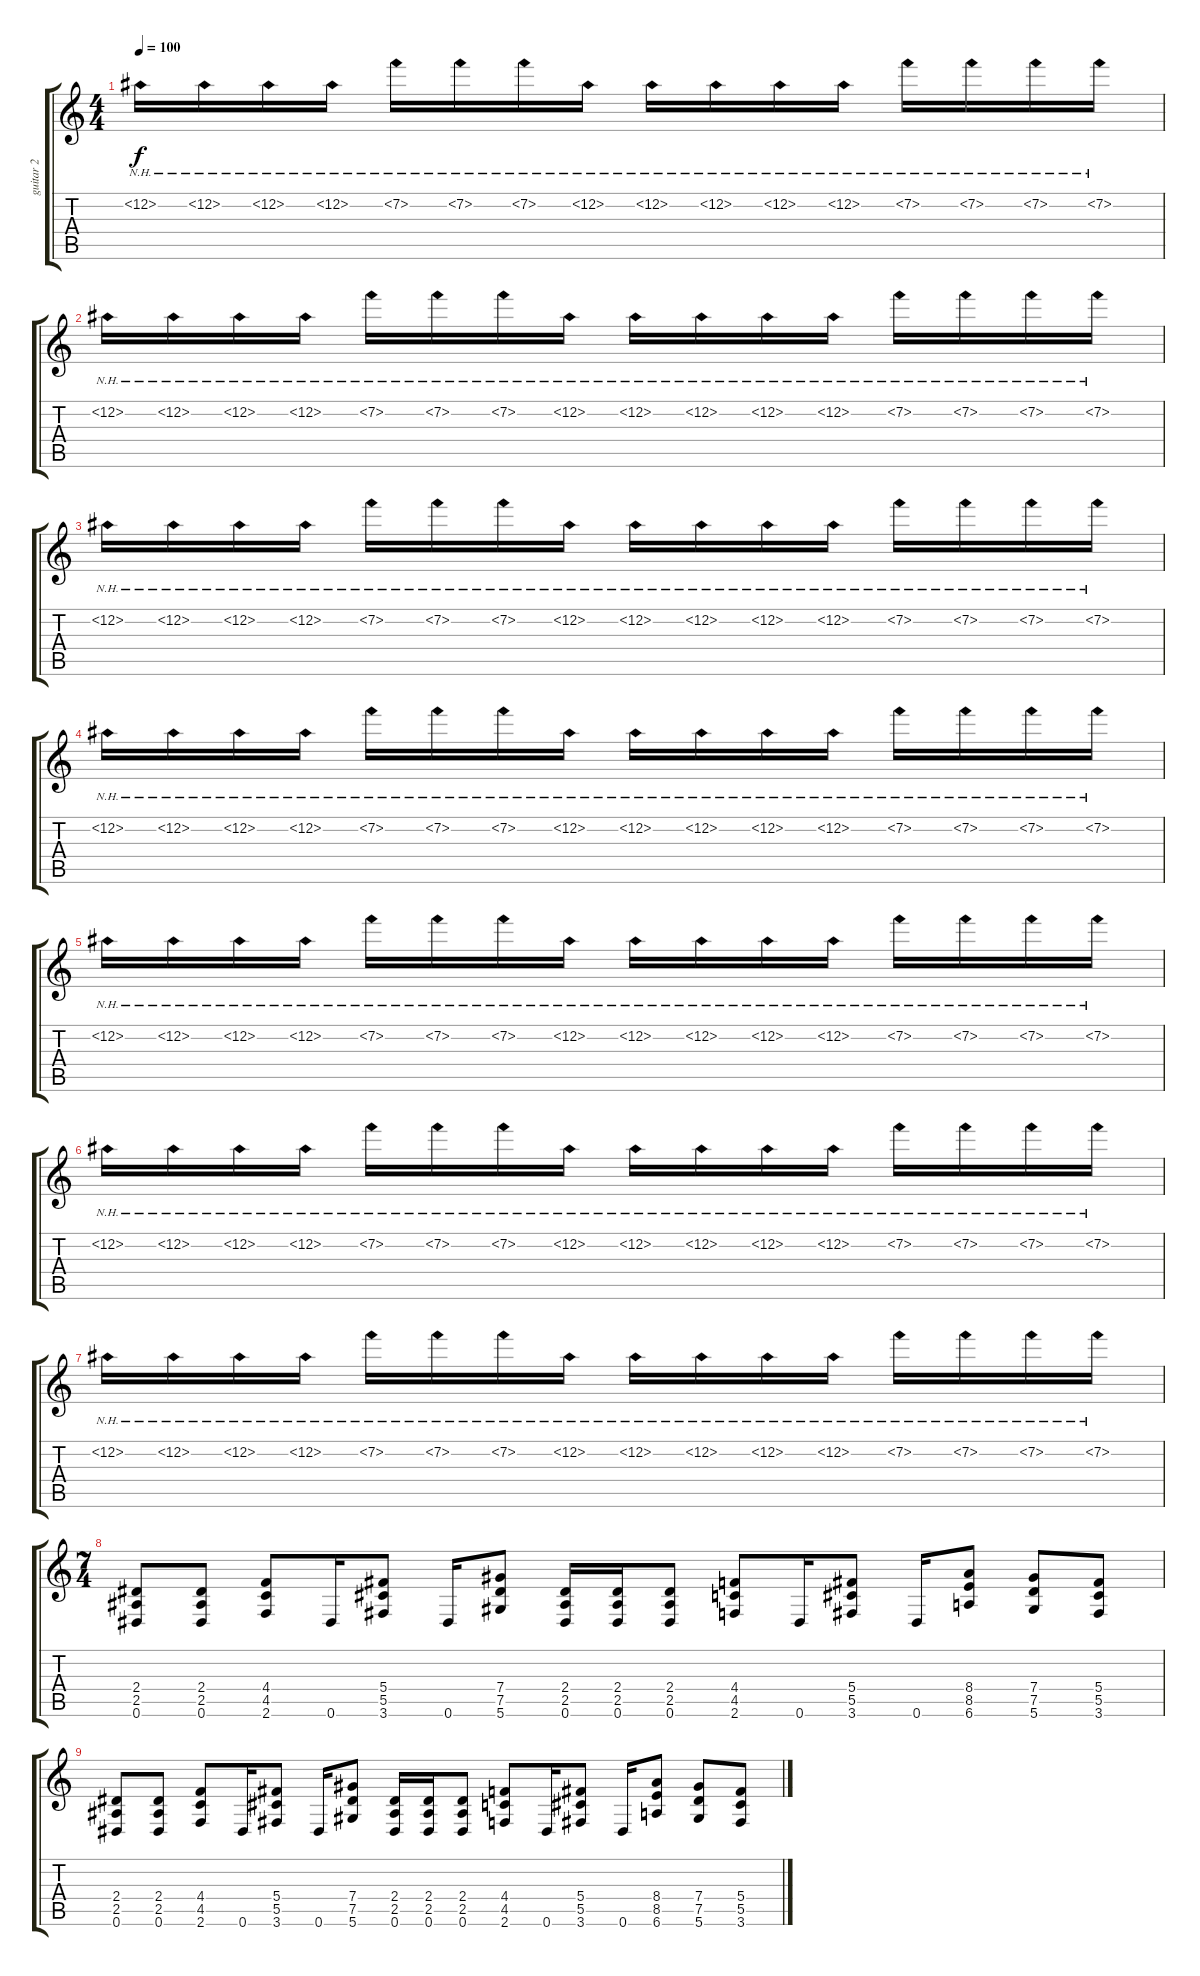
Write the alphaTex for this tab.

\track ("guitar 2" "guitar 2") {instrument distortionguitar}
\staff {score tabs}
\tuning (Eb4 Bb3 Gb3 Db3 Ab2 Eb2) {hide}
\ts (4 4)
\tempo 100
\clef g2
\ks c
12.2{nh}.16{dy f} 12.2{nh}.16 12.2{nh}.16 12.2{nh}.16 7.2{nh}.16 7.2{nh}.16 7.2{nh}.16 12.2{nh}.16 12.2{nh}.16 12.2{nh}.16 12.2{nh}.16 12.2{nh}.16 7.2{nh}.16 7.2{nh}.16 7.2{nh}.16 7.2{nh}.16 |
12.2{nh}.16 12.2{nh}.16 12.2{nh}.16 12.2{nh}.16 7.2{nh}.16 7.2{nh}.16 7.2{nh}.16 12.2{nh}.16 12.2{nh}.16 12.2{nh}.16 12.2{nh}.16 12.2{nh}.16 7.2{nh}.16 7.2{nh}.16 7.2{nh}.16 7.2{nh}.16 |
12.2{nh}.16 12.2{nh}.16 12.2{nh}.16 12.2{nh}.16 7.2{nh}.16 7.2{nh}.16 7.2{nh}.16 12.2{nh}.16 12.2{nh}.16 12.2{nh}.16 12.2{nh}.16 12.2{nh}.16 7.2{nh}.16 7.2{nh}.16 7.2{nh}.16 7.2{nh}.16 |
12.2{nh}.16 12.2{nh}.16 12.2{nh}.16 12.2{nh}.16 7.2{nh}.16 7.2{nh}.16 7.2{nh}.16 12.2{nh}.16 12.2{nh}.16 12.2{nh}.16 12.2{nh}.16 12.2{nh}.16 7.2{nh}.16 7.2{nh}.16 7.2{nh}.16 7.2{nh}.16 |
12.2{nh}.16 12.2{nh}.16 12.2{nh}.16 12.2{nh}.16 7.2{nh}.16 7.2{nh}.16 7.2{nh}.16 12.2{nh}.16 12.2{nh}.16 12.2{nh}.16 12.2{nh}.16 12.2{nh}.16 7.2{nh}.16 7.2{nh}.16 7.2{nh}.16 7.2{nh}.16 |
12.2{nh}.16 12.2{nh}.16 12.2{nh}.16 12.2{nh}.16 7.2{nh}.16 7.2{nh}.16 7.2{nh}.16 12.2{nh}.16 12.2{nh}.16 12.2{nh}.16 12.2{nh}.16 12.2{nh}.16 7.2{nh}.16 7.2{nh}.16 7.2{nh}.16 7.2{nh}.16 |
12.2{nh}.16 12.2{nh}.16 12.2{nh}.16 12.2{nh}.16 7.2{nh}.16 7.2{nh}.16 7.2{nh}.16 12.2{nh}.16 12.2{nh}.16 12.2{nh}.16 12.2{nh}.16 12.2{nh}.16 7.2{nh}.16 7.2{nh}.16 7.2{nh}.16 7.2{nh}.16 |
\ts (7 4)
(2.4 2.5 0.6).8{instrument distortionguitar} (2.4 2.5 0.6).8 (4.4 4.5 2.6).8 0.6.16 (5.4 5.5 3.6).8 0.6.16 (7.4 7.5 5.6).8 (2.4 2.5 0.6).16 (2.4 2.5 0.6).16 (2.4 2.5 0.6).8 (4.4 4.5 2.6).8 0.6.16 (5.4 5.5 3.6).8 0.6.16 (8.4 8.5 6.6).8 (7.4 7.5 5.6).8 (5.4 5.5 3.6).8 |
(2.4 2.5 0.6).8{instrument distortionguitar} (2.4 2.5 0.6).8 (4.4 4.5 2.6).8 0.6.16 (5.4 5.5 3.6).8 0.6.16 (7.4 7.5 5.6).8 (2.4 2.5 0.6).16 (2.4 2.5 0.6).16 (2.4 2.5 0.6).8 (4.4 4.5 2.6).8 0.6.16 (5.4 5.5 3.6).8 0.6.16 (8.4 8.5 6.6).8 (7.4 7.5 5.6).8 (5.4 5.5 3.6).8
